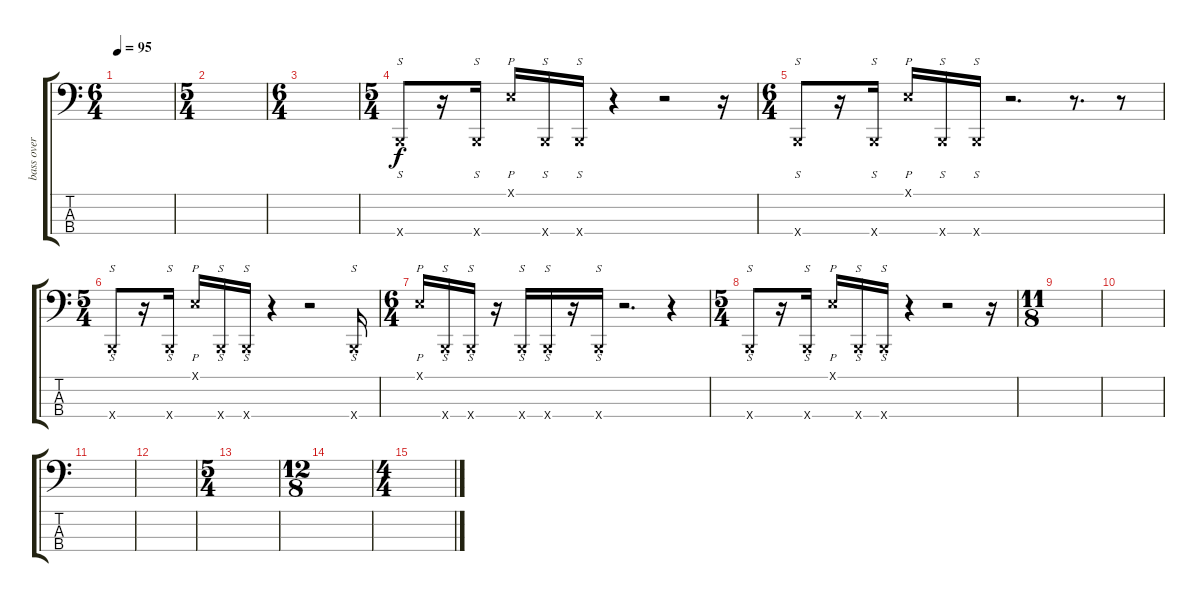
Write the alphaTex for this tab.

\track ("bass over" "bass over") {instrument slapbass1}
\staff {score tabs}
\tuning (E2 B1 Gb1 B0) {hide}
\ts (6 4)
\tempo 95
\clef f4
\ks c
|
\ts (5 4)
|
\ts (6 4)
|
\ts (5 4)
0.4{x}.8{s} r.16 0.4{x}.16{s} 0.1{x}.16{p} 0.4{x}.16{s} 0.4{x}.16{s} r.4 r.2 r.16 |
\ts (6 4)
0.4{x}.8{s} r.16 0.4{x}.16{s} 0.1{x}.16{p} 0.4{x}.16{s} 0.4{x}.16{s} r.2{d} r.8{d} r.8 |
\ts (5 4)
0.4{x}.8{s} r.16 0.4{x}.16{s} 0.1{x}.16{p} 0.4{x}.16{s} 0.4{x}.16{s} r.4 r.2 0.4{x}.16{s} |
\ts (6 4)
0.1{x}.16{p} 0.4{x}.16{s} 0.4{x}.16{s} r.16 0.4{x}.16{s} 0.4{x}.16{s} r.16 0.4{x}.16{s} r.2{d} r.4 |
\ts (5 4)
0.4{x}.8{s} r.16 0.4{x}.16{s} 0.1{x}.16{p} 0.4{x}.16{s} 0.4{x}.16{s} r.4 r.2 r.16 |
\ts (11 8)
|
|
|
|
\ts (5 4)
|
\ts (12 8)
|
\ts (4 4)
